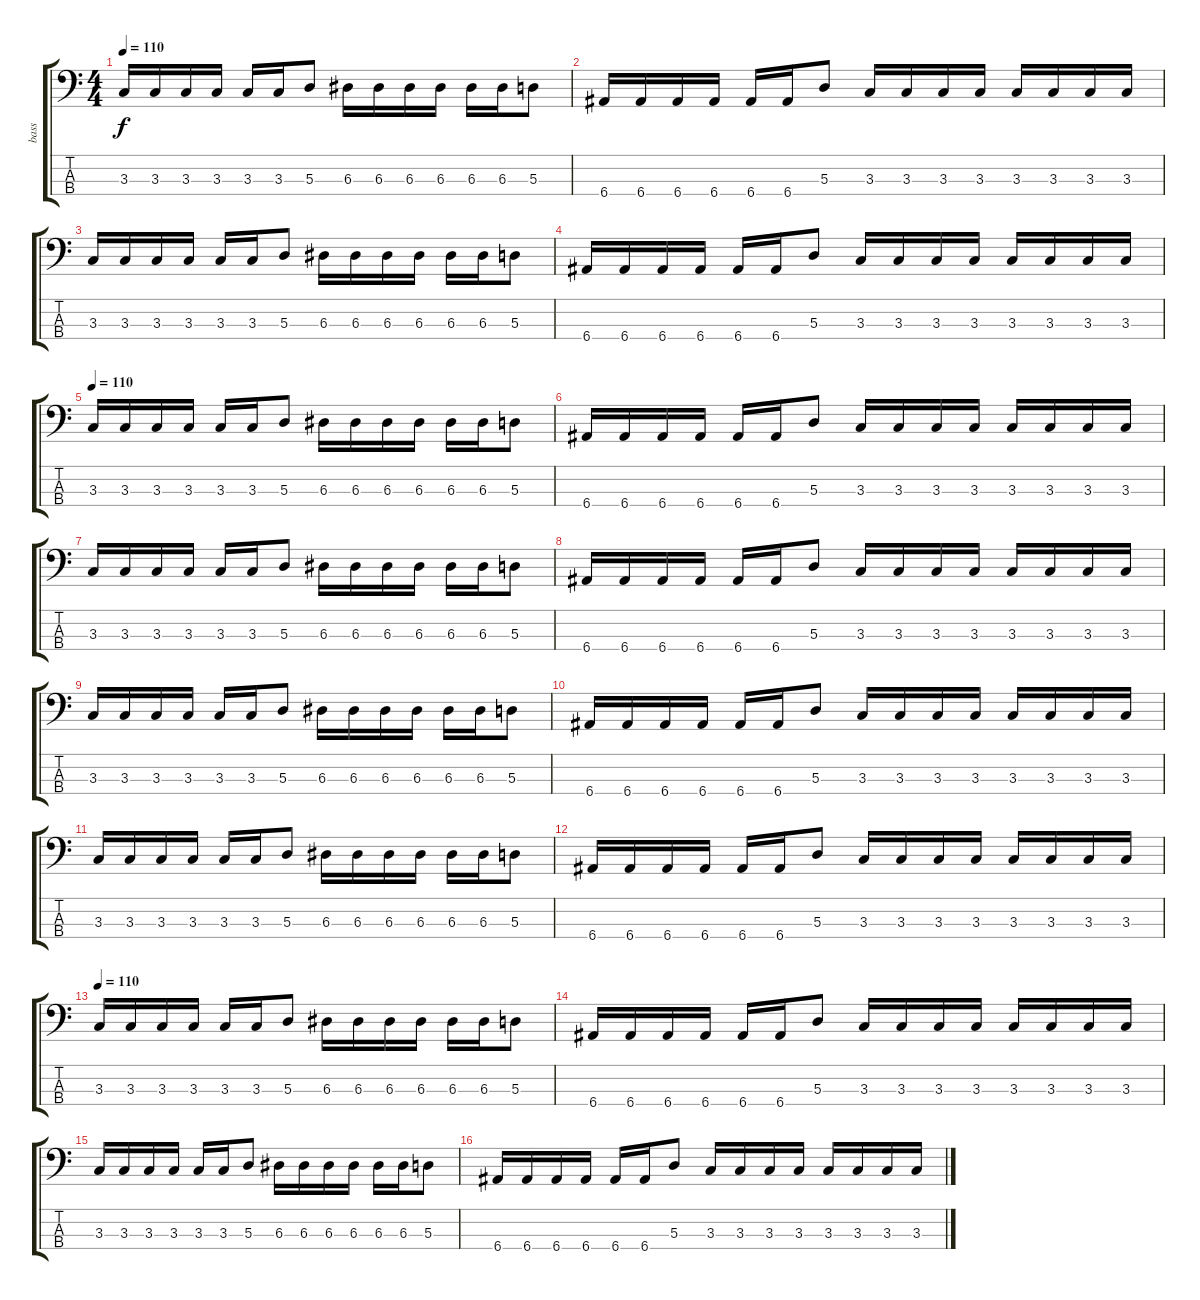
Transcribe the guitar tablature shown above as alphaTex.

\track ("bass" "bass") {instrument electricbasspick}
\staff {score tabs}
\tuning (G2 D2 A1 E1) {hide}
\ts (4 4)
\tempo 110
\clef f4
\ks c
3.3.16{dy f} 3.3.16 3.3.16 3.3.16 3.3.16 3.3.16 5.3.8 6.3.16 6.3.16 6.3.16 6.3.16 6.3.16 6.3.16 5.3.8 |
6.4.16 6.4.16 6.4.16 6.4.16 6.4.16 6.4.16 5.3.8 3.3.16 3.3.16 3.3.16 3.3.16 3.3.16 3.3.16 3.3.16 3.3.16 |
3.3.16 3.3.16 3.3.16 3.3.16 3.3.16 3.3.16 5.3.8 6.3.16 6.3.16 6.3.16 6.3.16 6.3.16 6.3.16 5.3.8 |
6.4.16 6.4.16 6.4.16 6.4.16 6.4.16 6.4.16 5.3.8 3.3.16 3.3.16 3.3.16 3.3.16 3.3.16 3.3.16 3.3.16 3.3.16 |
\tempo 110
3.3.16 3.3.16 3.3.16 3.3.16 3.3.16 3.3.16 5.3.8 6.3.16 6.3.16 6.3.16 6.3.16 6.3.16 6.3.16 5.3.8 |
6.4.16 6.4.16 6.4.16 6.4.16 6.4.16 6.4.16 5.3.8 3.3.16 3.3.16 3.3.16 3.3.16 3.3.16 3.3.16 3.3.16 3.3.16 |
3.3.16 3.3.16 3.3.16 3.3.16 3.3.16 3.3.16 5.3.8 6.3.16 6.3.16 6.3.16 6.3.16 6.3.16 6.3.16 5.3.8 |
6.4.16 6.4.16 6.4.16 6.4.16 6.4.16 6.4.16 5.3.8 3.3.16 3.3.16 3.3.16 3.3.16 3.3.16 3.3.16 3.3.16 3.3.16 |
3.3.16 3.3.16 3.3.16 3.3.16 3.3.16 3.3.16 5.3.8 6.3.16 6.3.16 6.3.16 6.3.16 6.3.16 6.3.16 5.3.8 |
6.4.16 6.4.16 6.4.16 6.4.16 6.4.16 6.4.16 5.3.8 3.3.16 3.3.16 3.3.16 3.3.16 3.3.16 3.3.16 3.3.16 3.3.16 |
3.3.16 3.3.16 3.3.16 3.3.16 3.3.16 3.3.16 5.3.8 6.3.16 6.3.16 6.3.16 6.3.16 6.3.16 6.3.16 5.3.8 |
6.4.16 6.4.16 6.4.16 6.4.16 6.4.16 6.4.16 5.3.8 3.3.16 3.3.16 3.3.16 3.3.16 3.3.16 3.3.16 3.3.16 3.3.16 |
\tempo 110
3.3.16 3.3.16 3.3.16 3.3.16 3.3.16 3.3.16 5.3.8 6.3.16 6.3.16 6.3.16 6.3.16 6.3.16 6.3.16 5.3.8 |
6.4.16 6.4.16 6.4.16 6.4.16 6.4.16 6.4.16 5.3.8 3.3.16 3.3.16 3.3.16 3.3.16 3.3.16 3.3.16 3.3.16 3.3.16 |
3.3.16 3.3.16 3.3.16 3.3.16 3.3.16 3.3.16 5.3.8 6.3.16 6.3.16 6.3.16 6.3.16 6.3.16 6.3.16 5.3.8 |
6.4.16 6.4.16 6.4.16 6.4.16 6.4.16 6.4.16 5.3.8 3.3.16 3.3.16 3.3.16 3.3.16 3.3.16 3.3.16 3.3.16 3.3.16
